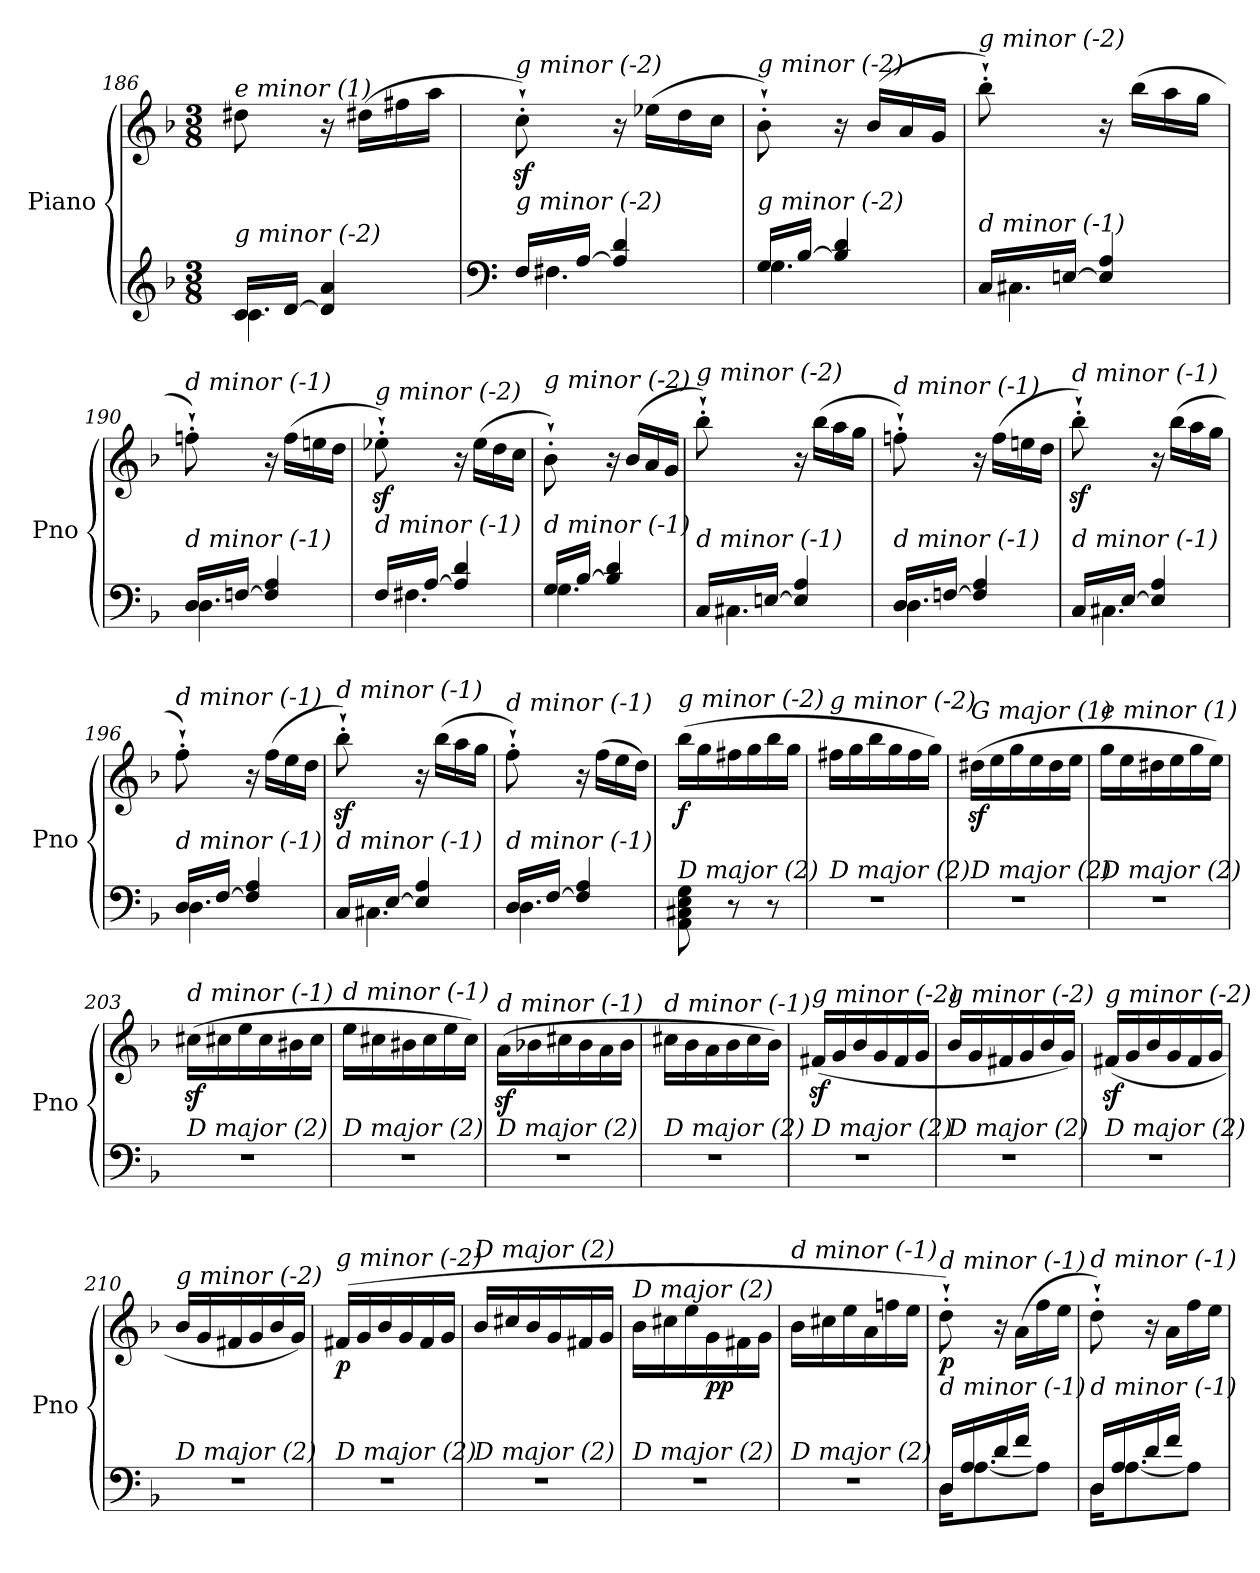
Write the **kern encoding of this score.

**kern	**kern	**dynam
*part1	*part1	*part1
*staff2	*staff1	*staff1/2
*I"Piano	*	*
*I'Pno	*	*
!!LO:LB:g=z
*clefG2	*clefG2	*
*k[b-]	*k[b-]	*
*M3/8	*M3/8	*
=186	=186	=186
*^	*	*
!	!	!LO:TX:i:t=e minor (1)	!
!LO:TX:i:t=g minor (-2)	!	!	!
16c/LL	4.c\	8dd#Xi\	.
[16d/JJ	.	.	.
4d/] 4a/	.	16r	.
.	.	(>16dd#Xi\LL	.
.	.	16ff#X\	.
.	.	16aa\JJ	.
!!LO:LB:g=z
=187	=187	=187	=187
*clefF4	*	*	*
!	!	!LO:TX:i:t=g minor (-2)	!
!LO:TX:i:t=g minor (-2)	!	!	!
16F/LL	4.F#X\	8ccz<'`\)	.
[16A/JJ	.	.	.
4A/] 4d/	.	16r	.
.	.	(>16ee-X\LL	.
.	.	16dd\	.
.	.	16cc\JJ	.
=188	=188	=188	=188
!	!	!LO:TX:i:t=g minor (-2)	!
!LO:TX:i:t=g minor (-2)	!	!	!
16G/LL	4.G\	8b-'`\)	.
[16B-/JJ	.	.	.
4B-/] 4d/	.	16r	.
.	.	(<16b-/LL	.
.	.	16a/	.
.	.	16g/JJ	.
=189	=189	=189	=189
!	!	!LO:TX:i:t=g minor (-2)	!
!LO:TX:i:t=d minor (-1)	!	!	!
16C/LL	4.C#X\	8bb-'`\)	.
[16En/JJ	.	.	.
4E/] 4A/	.	16r	.
.	.	(>16bb-\LL	.
.	.	16aa\	.
.	.	16gg\JJ	.
=190	=190	=190	=190
!	!	!LO:TX:i:t=d minor (-1)	!
!LO:TX:i:t=d minor (-1)	!	!	!
16D/LL	4.D\	8ffn'`\)	.
[16Fn/JJ	.	.	.
4F/] 4A/	.	16r	.
.	.	(>16ff\LL	.
.	.	16een\	.
.	.	16dd\JJ	.
!!LO:LB:g=z
=191	=191	=191	=191
!	!	!LO:TX:i:t=g minor (-2)	!
!LO:TX:i:t=d minor (-1)	!	!	!
16F/LL	4.F#X\	8ee-Xz<'`\)	.
[16A/JJ	.	.	.
4A/] 4d/	.	16r	.
.	.	(>16ee-\LL	.
.	.	16dd\	.
.	.	16cc\JJ	.
!!LO:PB:g=z
=192	=192	=192	=192
!	!	!LO:TX:i:t=g minor (-2)	!
!LO:TX:i:t=d minor (-1)	!	!	!
16G/LL	4.G\	8b-'`\)	.
[16B-/JJ	.	.	.
4B-/] 4d/	.	16r	.
.	.	(>16b-/LL	.
.	.	16a/	.
.	.	16g/JJ	.
=193	=193	=193	=193
!	!	!LO:TX:i:t=g minor (-2)	!
!LO:TX:i:t=d minor (-1)	!	!	!
16C/LL	4.C#X\	8bb-'`\)	.
[16En/JJ	.	.	.
4E/] 4A/	.	16r	.
.	.	(>16bb-\LL	.
.	.	16aa\	.
.	.	16gg\JJ	.
=194	=194	=194	=194
!	!	!LO:TX:i:t=d minor (-1)	!
!LO:TX:i:t=d minor (-1)	!	!	!
16D/LL	4.D\	8ffn'`\)	.
[16Fn/JJ	.	.	.
4F/] 4A/	.	16r	.
.	.	(>16ff\LL	.
.	.	16een\	.
.	.	16dd\JJ	.
=195	=195	=195	=195
!	!	!LO:TX:i:t=d minor (-1)	!
!LO:TX:i:t=d minor (-1)	!	!	!
16C/LL	4.C#X\	8bb-z<'`\)	.
[16E/JJ	.	.	.
4E/] 4A/	.	16r	.
.	.	(>16bb-\LL	.
.	.	16aa\	.
.	.	16gg\JJ	.
=196	=196	=196	=196
!	!	!LO:TX:i:t=d minor (-1)	!
!LO:TX:i:t=d minor (-1)	!	!	!
16D/LL	4.D\	8ff'`\)	.
[16F/JJ	.	.	.
4F/] 4A/	.	16r	.
.	.	(>16ff\LL	.
.	.	16ee\	.
.	.	16dd\JJ	.
!!LO:LB:g=z
=197	=197	=197	=197
!	!	!LO:TX:i:t=d minor (-1)	!
!LO:TX:i:t=d minor (-1)	!	!	!
16C/LL	4.C#X\	8bb-z<'`\)	.
[16E/JJ	.	.	.
4E/] 4A/	.	16r	.
.	.	(>16bb-\LL	.
.	.	16aa\	.
.	.	16gg\JJ	.
=198	=198	=198	=198
!	!	!LO:TX:i:t=d minor (-1)	!
!LO:TX:i:t=d minor (-1)	!	!	!
16D/LL	4.D\	8ff'`\)	.
[16F/JJ	.	.	.
4F/] 4A/	.	16r	.
.	.	(>16ff\LL	.
.	.	16ee\	.
.	.	16dd\JJ)	.
*v	*v	*	*
=199	=199	=199
!	!LO:TX:i:t=g minor (-2)	!
!LO:TX:i:t=D major (2)	!	!
!	!	!LO:DY:b
8AA\ 8C#X\ 8E\ 8G\	(>16bb-\LL	f
.	16gg\	.
8r	16ff#X\	.
.	16gg\	.
8r	16bb-\	.
.	16gg\JJ	.
=200	=200	=200
!	!LO:TX:i:t=g minor (-2)	!
!LO:TX:i:t=D major (2)	!	!
4.r	16ff#X\LL	.
.	16gg\	.
.	16bb-\	.
.	16gg\	.
.	16ff#\	.
.	16gg\JJ)	.
=201	=201	=201
!	!LO:TX:i:t=G major (1)	!
!LO:TX:i:t=D major (2)	!	!
4.r	(>16dd#Xz<\LL	.
.	16ee\	.
.	16gg\	.
.	16ee\	.
.	16dd#\	.
.	16ee\JJ	.
!!LO:LB:g=z
=202	=202	=202
!	!LO:TX:i:t=e minor (1)	!
!LO:TX:i:t=D major (2)	!	!
4.r	16gg\LL	.
.	16ee\	.
.	16dd#X\	.
.	16ee\	.
.	16gg\	.
.	16ee\JJ)	.
=203	=203	=203
!	!LO:TX:i:t=d minor (-1)	!
!LO:TX:i:t=D major (2)	!	!
4.r	(>16cc#Xz<i\LL	.
.	16cc#X\	.
.	16ee\	.
.	16cc#\	.
.	16b#j\	.
.	16cc#\JJ	.
=204	=204	=204
!	!LO:TX:i:t=d minor (-1)	!
!LO:TX:i:t=D major (2)	!	!
4.r	16ee\LL	.
.	16cc#X\	.
.	16b#Xj\	.
.	16cc#\	.
.	16ee\	.
.	16cc#\JJ)	.
=205	=205	=205
!	!LO:TX:i:t=d minor (-1)	!
!LO:TX:i:t=D major (2)	!	!
4.r	(>16az<\LL	.
.	16b-X\	.
.	16cc#X\	.
.	16b-\	.
.	16a\	.
.	16b-\JJ	.
=206	=206	=206
!	!LO:TX:i:t=d minor (-1)	!
!LO:TX:i:t=D major (2)	!	!
4.r	16cc#X\LL	.
.	16b-\	.
.	16a\	.
.	16b-\	.
.	16cc#\	.
.	16b-\JJ)	.
!!LO:LB:g=z
=207	=207	=207
!	!LO:TX:i:t=g minor (-2)	!
!LO:TX:i:t=D major (2)	!	!
4.r	(>16f#Xz</LL	.
.	16g/	.
.	16b-/	.
.	16g/	.
.	16f#/	.
.	16g/JJ	.
=208	=208	=208
!	!LO:TX:i:t=g minor (-2)	!
!LO:TX:i:t=D major (2)	!	!
4.r	16b-/LL	.
.	16g/	.
.	16f#X/	.
.	16g/	.
.	16b-/	.
.	16g/JJ)	.
=209	=209	=209
!	!LO:TX:i:t=g minor (-2)	!
!LO:TX:i:t=D major (2)	!	!
4.r	(>16f#Xz</LL	.
.	16g/	.
.	16b-/	.
.	16g/	.
.	16f#/	.
.	16g/JJ	.
=210	=210	=210
!	!LO:TX:i:t=g minor (-2)	!
!LO:TX:i:t=D major (2)	!	!
4.r	16b-/LL	.
.	16g/	.
.	16f#X/	.
.	16g/	.
.	16b-/	.
.	16g/JJ)	.
=211	=211	=211
!	!LO:TX:i:t=g minor (-2)	!
!LO:TX:i:t=D major (2)	!	!
!	!	!LO:DY:b
4.r	(>16f#X/LL	p
.	16g/	.
.	16b-/	.
.	16g/	.
.	16f#/	.
.	16g/JJ	.
!!LO:LB:g=z
=212	=212	=212
!	!LO:TX:i:t=D major (2)	!
!LO:TX:i:t=D major (2)	!	!
!	!	!LO:DY:b
4.r	16b-/LL	other-dynamics
.	16cc#X/	.
.	16b-/	.
.	16g/	.
.	16f#X/	.
.	16g/JJ	.
=213	=213	=213
!	!LO:TX:i:t=D major (2)	!
!LO:TX:i:t=D major (2)	!	!
4.r	16b-\LL	.
.	16cc#X\	.
.	16ee\	.
!	!	!LO:DY:b
.	16g\	pp
.	16f#X\	.
.	16g\JJ	.
=214	=214	=214
!	!LO:TX:i:t=d minor (-1)	!
!LO:TX:i:t=D major (2)	!	!
4.r	16b-\LL	.
.	16cc#X\	.
.	16ee\	.
.	16a\	.
.	16ffn\	.
.	16ee\JJ	.
=215	=215	=215
*^	*	*
!	!	!LO:TX:i:t=d minor (-1)	!
!LO:TX:i:t=d minor (-1)	!	!	!
!	!	!	!LO:DY:b
16D/LL	16D\KL	8dd'`\)	p
16A/	[8.A\	.	.
16d/	.	16r	.
16f/JJ	.	(>16a\LL	.
8ryy	8A\J]	16ff\	.
.	.	16ee\JJ	.
=216	=216	=216	=216
!	!	!LO:TX:i:t=d minor (-1)	!
!LO:TX:i:t=d minor (-1)	!	!	!
16D/LL	16D\KL	8dd'`\)	.
16A/	[8.A\	.	.
16d/	.	16r	.
16f/JJ	.	16a\LL	.
8ryy	8A\J]	16ff\	.
.	.	16ee\JJ	.
*v	*v	*	*
=	=	=
*-	*-	*-
